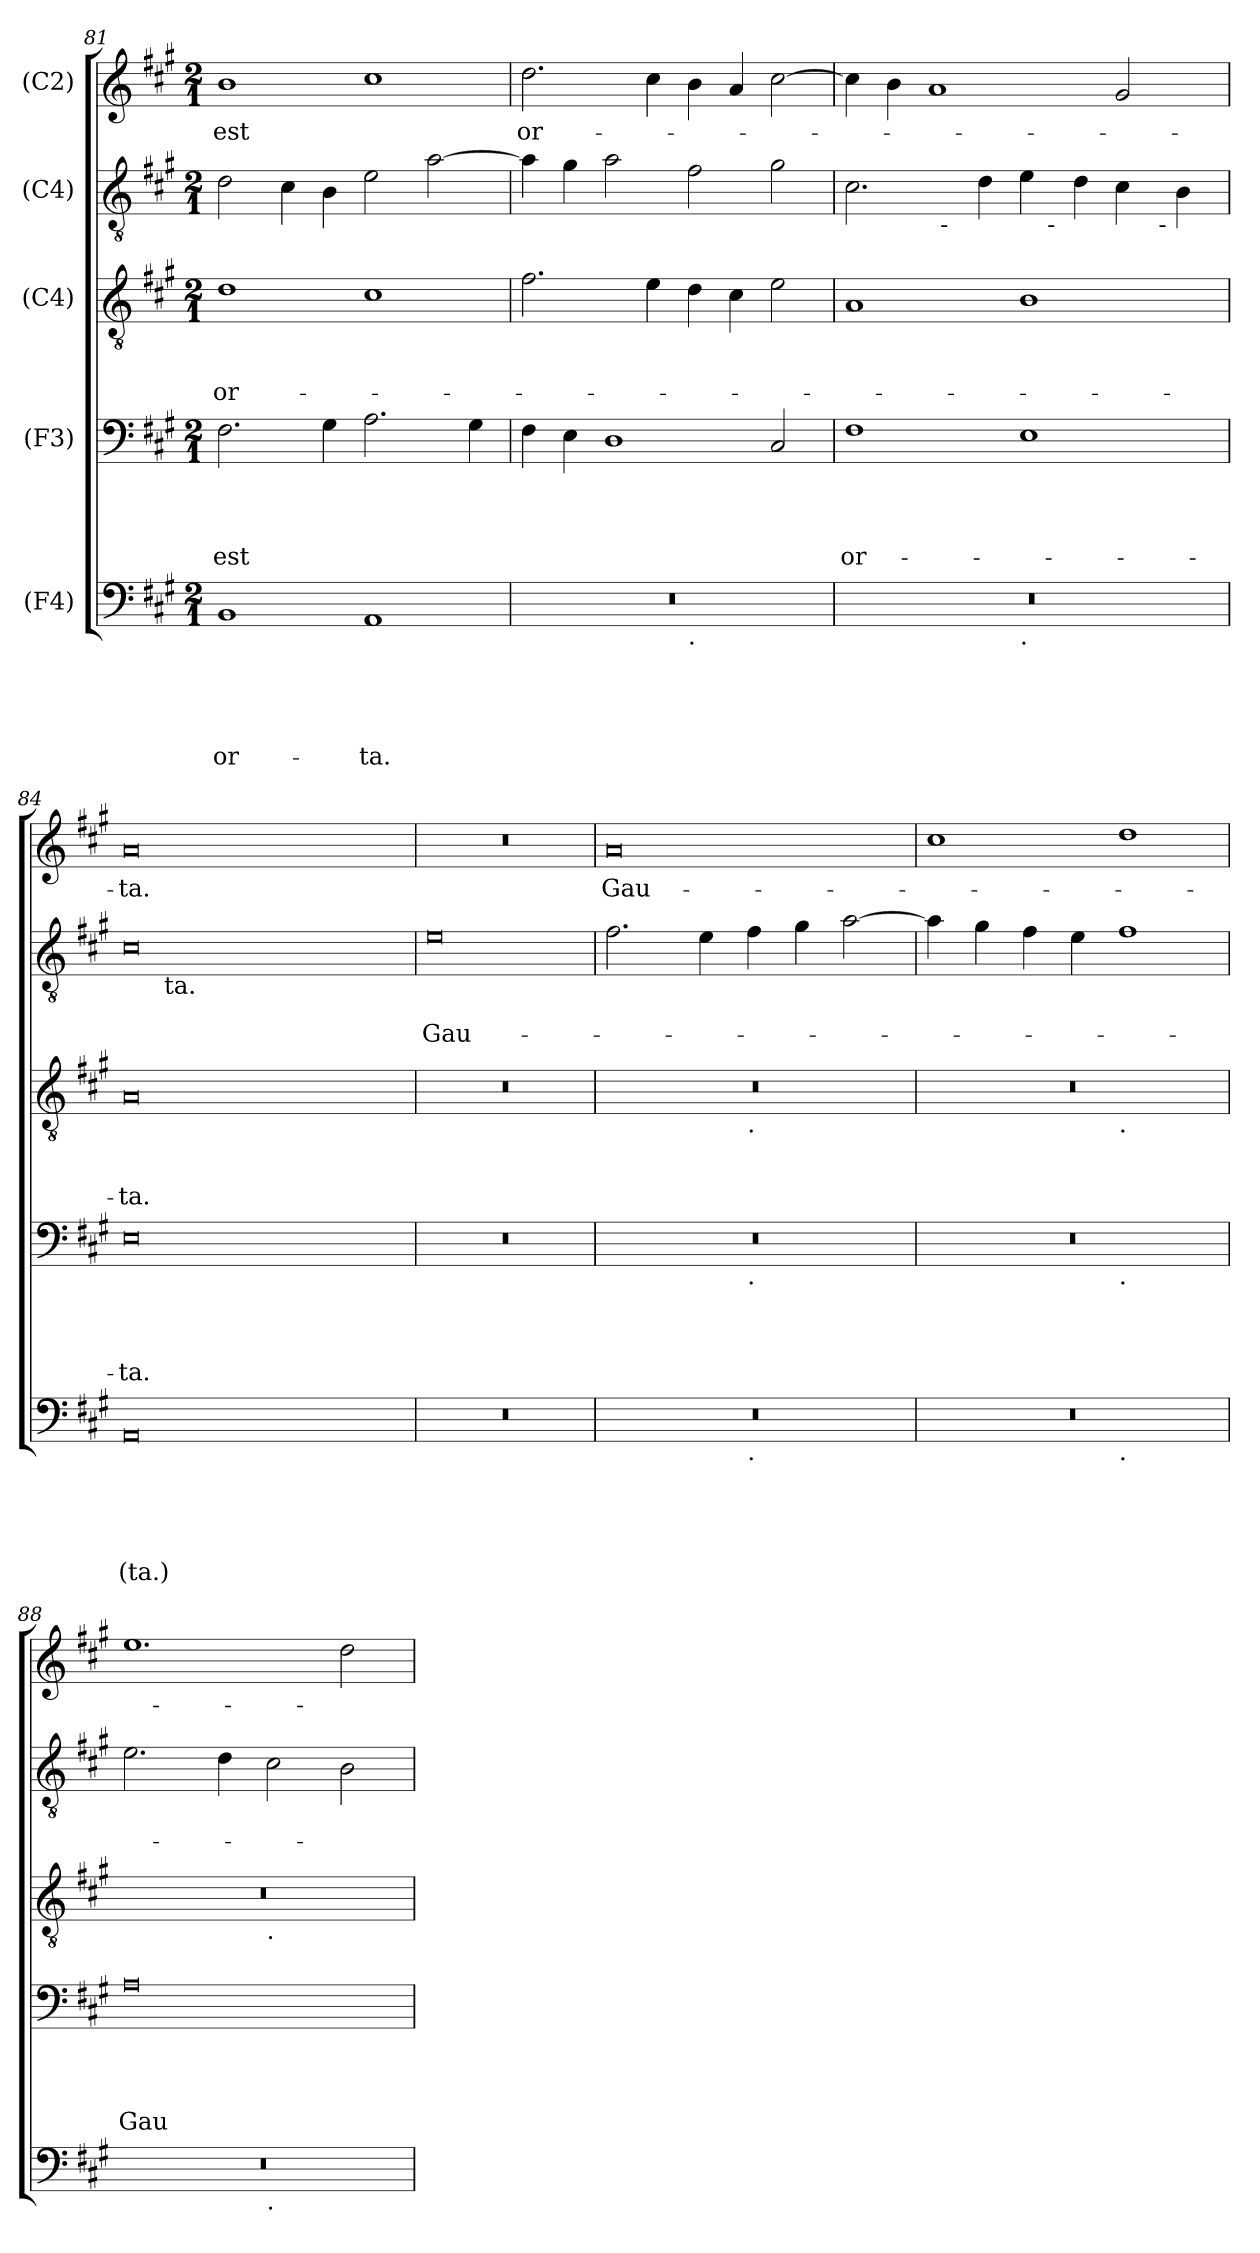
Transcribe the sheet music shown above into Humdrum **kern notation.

**kern	**text	**text	**text	**text	**text	**kern	**text	**text	**text	**text	**kern	**text	**text	**text	**kern	**text	**text	**kern	**text
*part5	*part5	*part5	*part5	*part5	*part5	*part4	*part4	*part4	*part4	*part4	*part3	*part3	*part3	*part3	*part2	*part2	*part2	*part1	*part1
*staff5	*staff5	*staff5	*staff5	*staff5	*staff5	*staff4	*staff4	*staff4	*staff4	*staff4	*staff3	*staff3	*staff3	*staff3	*staff2	*staff2	*staff2	*staff1	*staff1
*I"(F4)	*	*	*	*	*	*I"(F3)	*	*	*	*	*I"(C4)	*	*	*	*I"(C4)	*	*	*I"(C2)	*
*clefF4	*	*	*	*	*	*clefF4	*	*	*	*	*clefGv2	*	*	*	*clefGv2	*	*	*clefG2	*
*k[f#c#g#]	*	*	*	*	*	*k[f#c#g#]	*	*	*	*	*k[f#c#g#]	*	*	*	*k[f#c#g#]	*	*	*k[f#c#g#]	*
*A:	*	*	*	*	*	*A:	*	*	*	*	*A:	*	*	*	*A:	*	*	*A:	*
*M2/1	*	*	*	*	*	*M2/1	*	*	*	*	*M2/1	*	*	*	*M2/1	*	*	*M2/1	*
=81	=81	=81	=81	=81	=81	=81	=81	=81	=81	=81	=81	=81	=81	=81	=81	=81	=81	=81	=81
!	!	!	!	!	!LO:LY:b	!	!	!	!	!LO:LY:b	!	!	!	!LO:LY:b	!	!	!	!	!LO:LY:b
1BB	.	.	.	.	or-	2.F#\	.	.	.	est	1d	.	.	or-	2d\	.	.	1b	est
.	.	.	.	.	.	.	.	.	.	.	.	.	.	.	4c#\	.	.	.	.
.	.	.	.	.	.	4G#\	.	.	.	.	.	.	.	.	4B\	.	.	.	.
!	!	!	!	!	!LO:LY:b	!	!	!	!	!	!	!	!	!	!	!	!	!	!
1AA	.	.	.	.	-ta.	2.A\	.	.	.	.	1c#	.	.	.	2e\	.	.	1cc#	.
.	.	.	.	.	.	.	.	.	.	.	.	.	.	.	[>2a\	.	.	.	.
.	.	.	.	.	.	4G#\	.	.	.	.	.	.	.	.	.	.	.	.	.
=82	=82	=82	=82	=82	=82	=82	=82	=82	=82	=82	=82	=82	=82	=82	=82	=82	=82	=82	=82
!	!	!	!	!	!	!	!	!	!	!	!	!	!	!	!	!	!	!	!LO:LY:b
*^	*	*	*	*	*	*	*	*	*	*	*	*	*	*	*	*	*	*	*
0r	1ryy	.	.	.	.	.	4F#\	.	.	.	.	2.f#\	.	.	.	4a\]	.	.	2.dd\	or-
.	.	.	.	.	.	.	4E\	.	.	.	.	.	.	.	.	4g#\	.	.	.	.
.	.	.	.	.	.	.	1D	.	.	.	.	.	.	.	.	2a\	.	.	.	.
.	.	.	.	.	.	.	.	.	.	.	.	4e\	.	.	.	.	.	.	4cc#\	.
!	!LO:TX:b:t=.	!	!	!	!	!	!	!	!	!	!	!	!	!	!	!	!	!	!	!
.	1ryy	.	.	.	.	.	.	.	.	.	.	4d\	.	.	.	2f#\	.	.	4b\	.
.	.	.	.	.	.	.	.	.	.	.	.	4c#\	.	.	.	.	.	.	4a/	.
.	.	.	.	.	.	.	2C#/	.	.	.	.	2e\	.	.	.	2g#\	.	.	[>2cc#\	.
=83	=83	=83	=83	=83	=83	=83	=83	=83	=83	=83	=83	=83	=83	=83	=83	=83	=83	=83	=83	=83
!	!	!	!	!	!	!	!	!	!	!	!	!	!	!	!	!LO:TX:b:t=or	!	!	!	!
!	!	!	!	!	!	!	!	!	!	!	!LO:LY:b	!	!	!	!	!	!	!	!	!
*	*	*	*	*	*	*	*	*	*	*	*	*	*	*	*	*^	*	*	*	*
*	*	*	*	*	*	*	*	*	*	*	*	*	*	*	*	*	*^	*	*	*	*
*	*	*	*	*	*	*	*	*	*	*	*	*	*	*	*	*	*	*^	*	*	*	*
0r	1ryy	.	.	.	.	.	1F#	.	.	.	or-	1A	.	.	.	2.c#\	2ryy	1ryy	1ryy	.	.	4cc#\]	.
.	.	.	.	.	.	.	.	.	.	.	.	.	.	.	.	.	.	.	.	.	.	4b\	.
.	.	.	.	.	.	.	.	.	.	.	.	.	.	.	.	.	32ryy	.	.	.	.	1a	.
!	!	!	!	!	!	!	!	!	!	!	!	!	!	!	!	!	!LO:TX:b:t=-	!	!	!	!	!	!
.	.	.	.	.	.	.	.	.	.	.	.	.	.	.	.	.	1ryy	.	.	.	.	.	.
.	.	.	.	.	.	.	.	.	.	.	.	.	.	.	.	4d\	.	.	.	.	.	.	.
!	!LO:TX:b:t=.	!	!	!	!	!	!	!	!	!	!	!	!	!	!	!	!	!	!	!	!	!	!
.	1ryy	.	.	.	.	.	1E	.	.	.	.	1B	.	.	.	4e\	.	8ryy	2ryy	.	.	.	.
!	!	!	!	!	!	!	!	!	!	!	!	!	!	!	!	!	!	!LO:TX:b:t=-	!	!	!	!	!
.	.	.	.	.	.	.	.	.	.	.	.	.	.	.	.	.	.	2..ryy	.	.	.	.	.
.	.	.	.	.	.	.	.	.	.	.	.	.	.	.	.	4d\	.	.	.	.	.	.	.
.	.	.	.	.	.	.	.	.	.	.	.	.	.	.	.	4c#\	.	.	8.ryy	.	.	2g#/	.
.	.	.	.	.	.	.	.	.	.	.	.	.	.	.	.	.	4...ryy	.	.	.	.	.	.
!	!	!	!	!	!	!	!	!	!	!	!	!	!	!	!	!	!	!	!LO:TX:b:t=-	!	!	!	!
.	.	.	.	.	.	.	.	.	.	.	.	.	.	.	.	.	.	.	4ryy	.	.	.	.
.	.	.	.	.	.	.	.	.	.	.	.	.	.	.	.	4B\	.	.	.	.	.	.	.
.	.	.	.	.	.	.	.	.	.	.	.	.	.	.	.	.	.	.	16ryy	.	.	.	.
=84	=84	=84	=84	=84	=84	=84	=84	=84	=84	=84	=84	=84	=84	=84	=84	=84	=84	=84	=84	=84	=84	=84	=84
!	!	!	!	!	!	!LO:LY:b	!	!	!	!	!LO:LY:b:rj	!	!	!	!LO:LY:b:rj	!	!	!	!	!	!	!	!LO:LY:b:rj
*v	*v	*	*	*	*	*	*	*	*	*	*	*	*	*	*	*	*v	*v	*v	*	*	*	*
0AA	.	.	.	.	(ta.)	0E	.	.	.	-ta.	0A	.	.	-ta.	0c#	8.ryy	.	.	0a	-ta.
!	!	!	!	!	!	!	!	!	!	!	!	!	!	!	!	!LO:TX:b:t=ta.	!	!	!	!
.	.	.	.	.	.	.	.	.	.	.	.	.	.	.	.	1ryy	.	.	.	.
.	.	.	.	.	.	.	.	.	.	.	.	.	.	.	.	2ryy	.	.	.	.
.	.	.	.	.	.	.	.	.	.	.	.	.	.	.	.	4ryy	.	.	.	.
.	.	.	.	.	.	.	.	.	.	.	.	.	.	.	.	16ryy	.	.	.	.
!!LO:LB:g=z
=85	=85	=85	=85	=85	=85	=85	=85	=85	=85	=85	=85	=85	=85	=85	=85	=85	=85	=85	=85	=85
!	!	!	!	!	!	!	!	!	!	!	!	!	!	!	!	!	!	!LO:LY:b	!	!
*	*	*	*	*	*	*	*	*	*	*	*	*	*	*	*v	*v	*	*	*	*
0r	.	.	.	.	.	0r	.	.	.	.	0r	.	.	.	0e	.	Gau-	0r	.
=86	=86	=86	=86	=86	=86	=86	=86	=86	=86	=86	=86	=86	=86	=86	=86	=86	=86	=86	=86
!	!	!	!	!	!	!	!	!	!	!	!	!	!	!	!	!	!	!	!LO:LY:b
*^	*	*	*	*	*	*^	*	*	*	*	*^	*	*	*	*	*	*	*	*
0r	1ryy	.	.	.	.	.	0r	1ryy	.	.	.	.	0r	1ryy	.	.	.	2.f#\	.	.	0a	Gau-
.	.	.	.	.	.	.	.	.	.	.	.	.	.	.	.	.	.	4e\	.	.	.	.
!	!	!	!	!	!	!	!	!	!	!	!	!	!	!LO:TX:b:t=.	!	!	!	!	!	!	!	!
!	!	!	!	!	!	!	!	!LO:TX:b:t=.	!	!	!	!	!	!	!	!	!	!	!	!	!	!
!	!LO:TX:b:t=.	!	!	!	!	!	!	!	!	!	!	!	!	!	!	!	!	!	!	!	!	!
.	1ryy	.	.	.	.	.	.	1ryy	.	.	.	.	.	1ryy	.	.	.	4f#\	.	.	.	.
.	.	.	.	.	.	.	.	.	.	.	.	.	.	.	.	.	.	4g#\	.	.	.	.
.	.	.	.	.	.	.	.	.	.	.	.	.	.	.	.	.	.	[>2a\	.	.	.	.
=87	=87	=87	=87	=87	=87	=87	=87	=87	=87	=87	=87	=87	=87	=87	=87	=87	=87	=87	=87	=87	=87	=87
0r	1ryy	.	.	.	.	.	0r	1ryy	.	.	.	.	0r	1ryy	.	.	.	4a\]	.	.	1cc#	.
.	.	.	.	.	.	.	.	.	.	.	.	.	.	.	.	.	.	4g#\	.	.	.	.
.	.	.	.	.	.	.	.	.	.	.	.	.	.	.	.	.	.	4f#\	.	.	.	.
.	.	.	.	.	.	.	.	.	.	.	.	.	.	.	.	.	.	4e\	.	.	.	.
!	!	!	!	!	!	!	!	!	!	!	!	!	!	!LO:TX:b:t=.	!	!	!	!	!	!	!	!
!	!	!	!	!	!	!	!	!LO:TX:b:t=.	!	!	!	!	!	!	!	!	!	!	!	!	!	!
!	!LO:TX:b:t=.	!	!	!	!	!	!	!	!	!	!	!	!	!	!	!	!	!	!	!	!	!
.	1ryy	.	.	.	.	.	.	1ryy	.	.	.	.	.	1ryy	.	.	.	1f#	.	.	1dd	.
=88	=88	=88	=88	=88	=88	=88	=88	=88	=88	=88	=88	=88	=88	=88	=88	=88	=88	=88	=88	=88	=88	=88
!	!	!	!	!	!	!	!	!	!	!	!	!LO:LY:b	!	!	!	!	!	!	!	!	!	!
*	*	*	*	*	*	*	*v	*v	*	*	*	*	*	*	*	*	*	*	*	*	*	*
0r	1ryy	.	.	.	.	.	0A	.	.	.	Gau-	0r	1ryy	.	.	.	2.e\	.	.	1.ee	.
.	.	.	.	.	.	.	.	.	.	.	.	.	.	.	.	.	4d\	.	.	.	.
!	!	!	!	!	!	!	!	!	!	!	!	!	!LO:TX:b:t=.	!	!	!	!	!	!	!	!
!	!LO:TX:b:t=.	!	!	!	!	!	!	!	!	!	!	!	!	!	!	!	!	!	!	!	!
.	1ryy	.	.	.	.	.	.	.	.	.	.	.	1ryy	.	.	.	2c#\	.	.	.	.
.	.	.	.	.	.	.	.	.	.	.	.	.	.	.	.	.	2B\	.	.	2dd\	.
*v	*v	*	*	*	*	*	*	*	*	*	*	*v	*v	*	*	*	*	*	*	*	*
=	=	=	=	=	=	=	=	=	=	=	=	=	=	=	=	=	=	=	=
*-	*-	*-	*-	*-	*-	*-	*-	*-	*-	*-	*-	*-	*-	*-	*-	*-	*-	*-	*-
